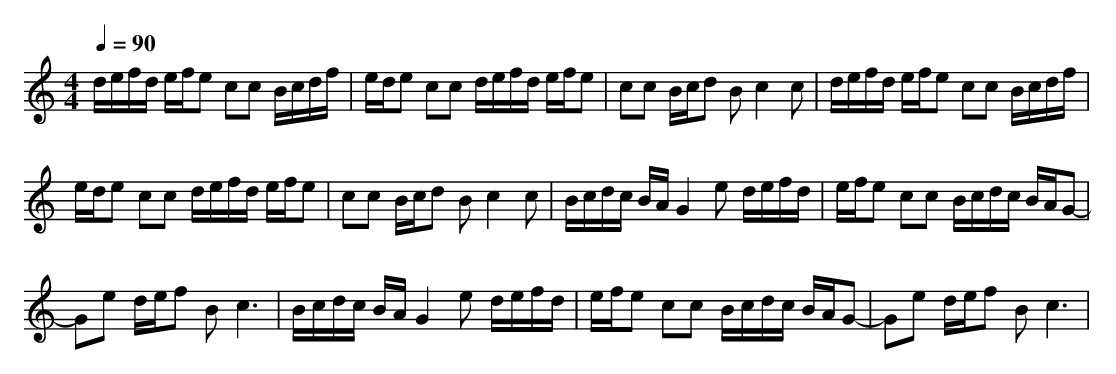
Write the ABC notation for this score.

X:1
T:
M: 4/4
L: 1/8
Q:1/4=90
K:C % 0 sharps
d/2e/2f/2d/2 e/2f/2e cc B/2c/2d/2f/2|e/2d/2e cc d/2e/2f/2d/2 e/2f/2e|cc B/2c/2d Bc2c|d/2e/2f/2d/2 e/2f/2e cc B/2c/2d/2f/2|
e/2d/2e cc d/2e/2f/2d/2 e/2f/2e|cc B/2c/2d Bc2c|B/2c/2d/2c/2 B/2A/2G2e d/2e/2f/2d/2|e/2f/2e cc B/2c/2d/2c/2 B/2A/2G-|
Ge d/2e/2f B2<c2|B/2c/2d/2c/2 B/2A/2G2e d/2e/2f/2d/2|e/2f/2e cc B/2c/2d/2c/2 B/2A/2G-|Ge d/2e/2f B2<c2|
